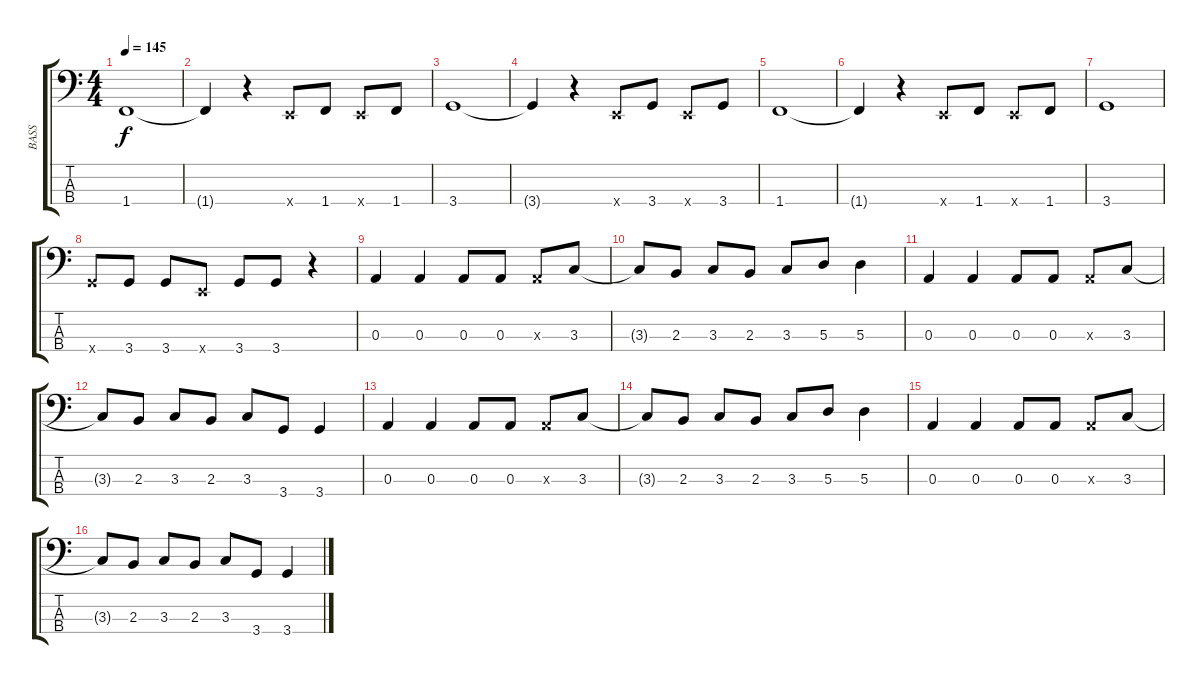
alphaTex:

\track ("BASS" "BASS") {instrument fretlessbass}
\staff {score tabs}
\tuning (G2 D2 A1 E1) {hide}
\ts (4 4)
\tempo 145
\clef f4
\ks c
1.4.1{dy f} |
1.4{t}.4 r.4 0.4{x}.8 1.4.8 0.4{x}.8 1.4.8 |
3.4.1 |
3.4{t}.4 r.4 0.4{x}.8 3.4.8 0.4{x}.8 3.4.8 |
1.4.1 |
1.4{t}.4 r.4 0.4{x}.8 1.4.8 0.4{x}.8 1.4.8 |
3.4.1 |
3.4{x}.8 3.4.8 3.4.8 0.4{x}.8 3.4.8 3.4.8 r.4 |
0.3.4 0.3.4 0.3.8 0.3.8 0.3{x}.8 3.3.8 |
3.3{t}.8 2.3.8 3.3.8 2.3.8 3.3.8 5.3.8 5.3.4 |
0.3.4 0.3.4 0.3.8 0.3.8 0.3{x}.8 3.3.8 |
3.3{t}.8 2.3.8 3.3.8 2.3.8 3.3.8 3.4.8 3.4.4 |
0.3.4 0.3.4 0.3.8 0.3.8 0.3{x}.8 3.3.8 |
3.3{t}.8 2.3.8 3.3.8 2.3.8 3.3.8 5.3.8 5.3.4 |
0.3.4 0.3.4 0.3.8 0.3.8 0.3{x}.8 3.3.8 |
3.3{t}.8 2.3.8 3.3.8 2.3.8 3.3.8 3.4.8 3.4.4
